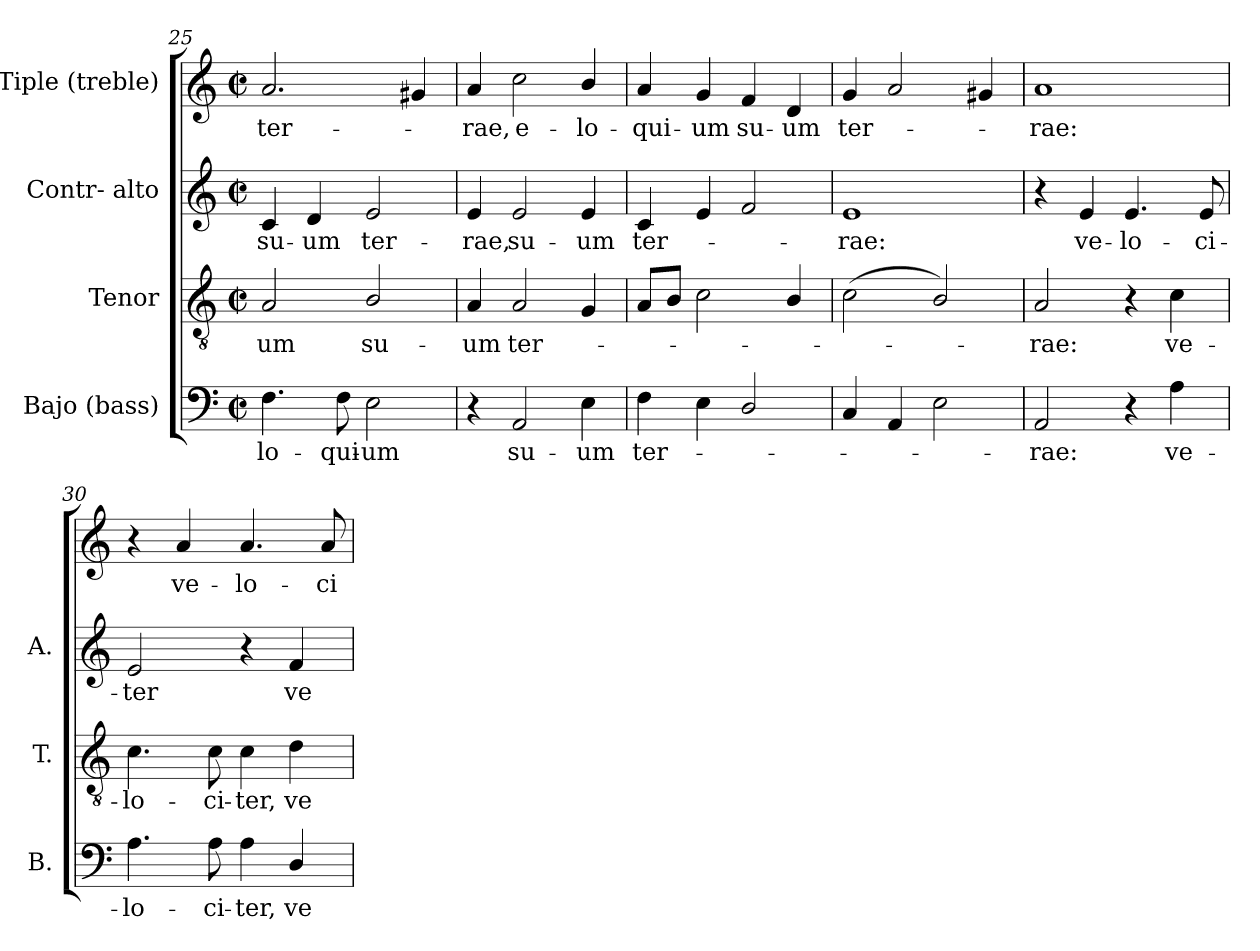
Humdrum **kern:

**kern	**text	**kern	**text	**kern	**text	**kern	**text
*part4	*part4	*part3	*part3	*part2	*part2	*part1	*part1
*staff4	*staff4	*staff3	*staff3	*staff2	*staff2	*staff1	*staff1
*I"Bajo (bass)	*	*I"Tenor	*	*I"Contr- alto	*	*I"Tiple (treble)	*
*I'B.	*	*I'T.	*	*I'A.	*	*	*
*clefF4	*	*clefGv2	*	*clefG2	*	*clefG2	*
*	*	*ITrd7c12	*	*	*	*	*
*k[]	*	*k[]	*	*k[]	*	*k[]	*
*C:	*	*C:	*	*C:	*	*C:	*
*M2/2	*	*M2/2	*	*M2/2	*	*M2/2	*
*met(c|)	*	*met(c|)	*	*met(c|)	*	*met(c|)	*
=25	=25	=25	=25	=25	=25	=25	=25
!	!LO:LY:b:color=#000000	!	!	!	!	!	!
!	!	!	!LO:LY:b:color=#000000	!	!	!	!
!	!	!	!	!	!LO:LY:b:color=#000000	!	!
!	!	!	!	!	!	!	!LO:LY:b:color=#000000
4.Fi\	-lo-	2AAi/	-um	4ci/	su-	2.ai/	ter-
!	!	!	!	!	!LO:LY:b:color=#000000	!	!
.	.	.	.	4di/	-um	.	.
!	!LO:LY:b:color=#000000	!	!	!	!	!	!
8Fi\	-qui-	.	.	.	.	.	.
!	!LO:LY:b:color=#000000	!	!	!	!	!	!
!	!	!	!LO:LY:b:color=#000000	!	!	!	!
!	!	!	!	!	!LO:LY:b:color=#000000	!	!
2Ei\	-um	2BBi/	su-	2ei/	ter-	.	.
.	.	.	.	.	.	4g#Xi/	.
=26	=26	=26	=26	=26	=26	=26	=26
!	!	!	!LO:LY:b:color=#000000	!	!	!	!
!	!	!	!	!	!LO:LY:b:color=#000000	!	!
!	!	!	!	!	!	!	!LO:LY:b:color=#000000
4r	.	4AAi/	-um	4ei/	-rae,	4ai/	-rae,
!	!LO:LY:b:color=#000000	!	!	!	!	!	!
!	!	!	!LO:LY:b:color=#000000	!	!	!	!
!	!	!	!	!	!LO:LY:b:color=#000000	!	!
!	!	!	!	!	!	!	!LO:LY:b:color=#000000
2AAi/	su-	2AAi/	ter-	2ei/	su-	2cci\	e-
!	!LO:LY:b:color=#000000	!	!	!	!	!	!
!	!	!	!	!	!LO:LY:b:color=#000000	!	!
!	!	!	!	!	!	!	!LO:LY:b:color=#000000
4Ei\	-um	4GGi/	.	4ei/	-um	4bi/	-lo-
=27	=27	=27	=27	=27	=27	=27	=27
!	!LO:LY:b:color=#000000	!	!	!	!	!	!
!	!	!	!	!	!LO:LY:b:color=#000000	!	!
!	!	!	!	!	!	!	!LO:LY:b:color=#000000
4Fi\	ter-	8AAi/L	.	4ci/	ter-	4ai/	-qui-
.	.	8BBi/J	.	.	.	.	.
!	!	!	!	!	!	!	!LO:LY:b:color=#000000
4Ei\	.	2Ci\	.	4ei/	.	4gi/	-um
!	!	!	!	!	!	!	!LO:LY:b:color=#000000
2Di/	.	.	.	2fi/	.	4fi/	su-
!	!	!	!	!	!	!	!LO:LY:b:color=#000000
.	.	4BBi/	.	.	.	4di/	-um
!!LO:LB:g=z
=28	=28	=28	=28	=28	=28	=28	=28
!	!	!	!	!	!LO:LY:b:color=#000000	!	!
!	!	!	!	!	!	!	!LO:LY:b:color=#000000
4Ci/	.	(2Ci\	.	1ei	-rae:	4gi/	ter-
4AAi/	.	.	.	.	.	2ai/	.
2Ei\	.	2BBi/)	.	.	.	.	.
.	.	.	.	.	.	4g#Xi/	.
=29	=29	=29	=29	=29	=29	=29	=29
!	!LO:LY:b:color=#000000	!	!	!	!	!	!
!	!	!	!LO:LY:b:color=#000000	!	!	!	!
!	!	!	!	!	!	!	!LO:LY:b:color=#000000
2AAi/	-rae:	2AAi/	-rae:	4r	.	1ai	-rae:
!	!	!	!	!	!LO:LY:b:color=#000000	!	!
.	.	.	.	4ei/	ve-	.	.
!	!	!	!	!	!LO:LY:b:color=#000000	!	!
4r	.	4r	.	4.ei/	-lo-	.	.
!	!LO:LY:b:color=#000000	!	!	!	!	!	!
!	!	!	!LO:LY:b:color=#000000	!	!	!	!
4Ai\	ve-	4Ci\	ve-	.	.	.	.
!	!	!	!	!	!LO:LY:b:color=#000000	!	!
.	.	.	.	8ei/	-ci-	.	.
=30	=30	=30	=30	=30	=30	=30	=30
!	!LO:LY:b:color=#000000	!	!	!	!	!	!
!	!	!	!LO:LY:b:color=#000000	!	!	!	!
!	!	!	!	!	!LO:LY:b:color=#000000	!	!
4.Ai\	-lo-	4.Ci\	-lo-	2ei/	-ter	4r	.
!	!	!	!	!	!	!	!LO:LY:b:color=#000000
.	.	.	.	.	.	4ai/	ve-
!	!LO:LY:b:color=#000000	!	!	!	!	!	!
!	!	!	!LO:LY:b:color=#000000	!	!	!	!
8Ai\	-ci-	8Ci\	-ci-	.	.	.	.
!	!LO:LY:b:color=#000000	!	!	!	!	!	!
!	!	!	!LO:LY:b:color=#000000	!	!	!	!
!	!	!	!	!	!	!	!LO:LY:b:color=#000000
4Ai\	-ter,	4Ci\	-ter,	4r	.	4.ai/	-lo-
!	!LO:LY:b:color=#000000	!	!	!	!	!	!
!	!	!	!LO:LY:b:color=#000000	!	!	!	!
!	!	!	!	!	!LO:LY:b:color=#000000	!	!
4Di/	ve-	4Di\	ve-	4fi/	ve-	.	.
!	!	!	!	!	!	!	!LO:LY:b:color=#000000
.	.	.	.	.	.	8ai/	-ci-
=	=	=	=	=	=	=	=
*-	*-	*-	*-	*-	*-	*-	*-
